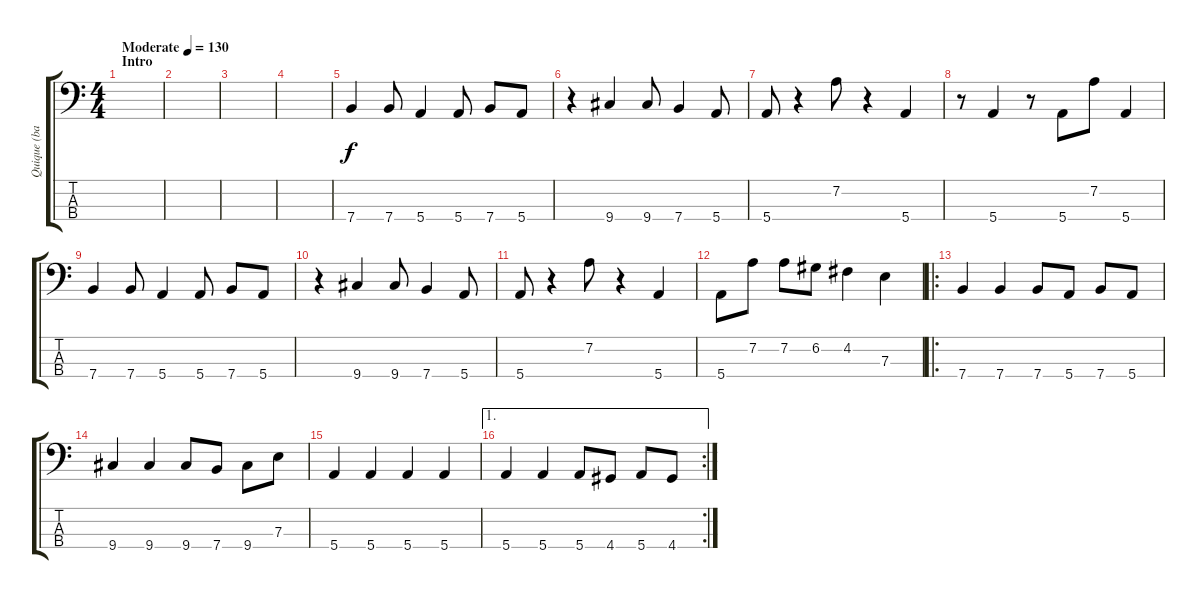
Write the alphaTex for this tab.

\track ("Quique (bajo)" "Quique (ba") {instrument electricbasspick}
\staff {score tabs}
\tuning (G2 D2 A1 E1) {hide}
\ts (4 4)
\section ("" "Intro")
\tempo (130 "Moderate")
\clef f4
\ks c
|
|
|
|
7.4.4 7.4.8 5.4.4 5.4.8 7.4.8 5.4.8 |
r.4 9.4.4 9.4.8 7.4.4 5.4.8 |
5.4.8 r.4 7.2.8 r.4 5.4.4 |
r.8 5.4.4 r.8 5.4.8 7.2.8 5.4.4 |
7.4.4 7.4.8 5.4.4 5.4.8 7.4.8 5.4.8 |
r.4 9.4.4 9.4.8 7.4.4 5.4.8 |
5.4.8 r.4 7.2.8 r.4 5.4.4 |
5.4.8 7.2.8 7.2.8 6.2.8 4.2.4 7.3.4 |
\ro
7.4.4 7.4.4 7.4.8 5.4.8 7.4.8 5.4.8 |
9.4.4 9.4.4 9.4.8 7.4.8 9.4.8 7.3.8 |
5.4.4 5.4.4 5.4.4 5.4.4 |
\ae 1
\rc 2
5.4.4 5.4.4 5.4.8 4.4.8 5.4.8 4.4.8
